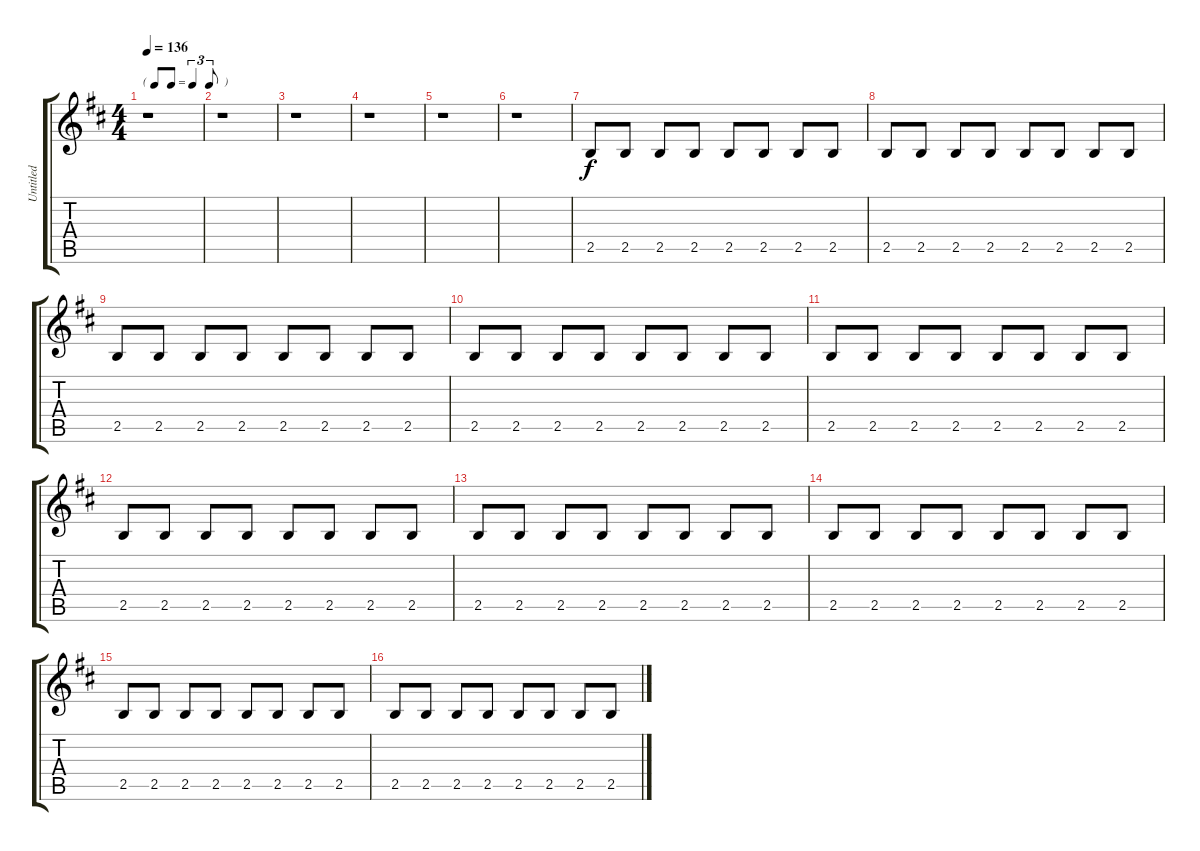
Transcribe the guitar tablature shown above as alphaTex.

\track ("Untitled" "Untitled") {instrument electricguitarmuted}
\staff {score tabs}
\tuning (E4 B3 G3 D3 A2 E2) {hide}
\ts (4 4)
\tf triplet8th
\tempo 136
\clef g2
\ks d
r.1{dy f} |
r.1 |
r.1 |
r.1 |
r.1 |
r.1 |
2.5.8 2.5.8 2.5.8 2.5.8 2.5.8 2.5.8 2.5.8 2.5.8 |
2.5.8 2.5.8 2.5.8 2.5.8 2.5.8 2.5.8 2.5.8 2.5.8 |
2.5.8 2.5.8 2.5.8 2.5.8 2.5.8 2.5.8 2.5.8 2.5.8 |
2.5.8 2.5.8 2.5.8 2.5.8 2.5.8 2.5.8 2.5.8 2.5.8 |
2.5.8 2.5.8 2.5.8 2.5.8 2.5.8 2.5.8 2.5.8 2.5.8 |
2.5.8 2.5.8 2.5.8 2.5.8 2.5.8 2.5.8 2.5.8 2.5.8 |
2.5.8 2.5.8 2.5.8 2.5.8 2.5.8 2.5.8 2.5.8 2.5.8 |
2.5.8 2.5.8 2.5.8 2.5.8 2.5.8 2.5.8 2.5.8 2.5.8 |
2.5.8 2.5.8 2.5.8 2.5.8 2.5.8 2.5.8 2.5.8 2.5.8 |
2.5.8 2.5.8 2.5.8 2.5.8 2.5.8 2.5.8 2.5.8 2.5.8
